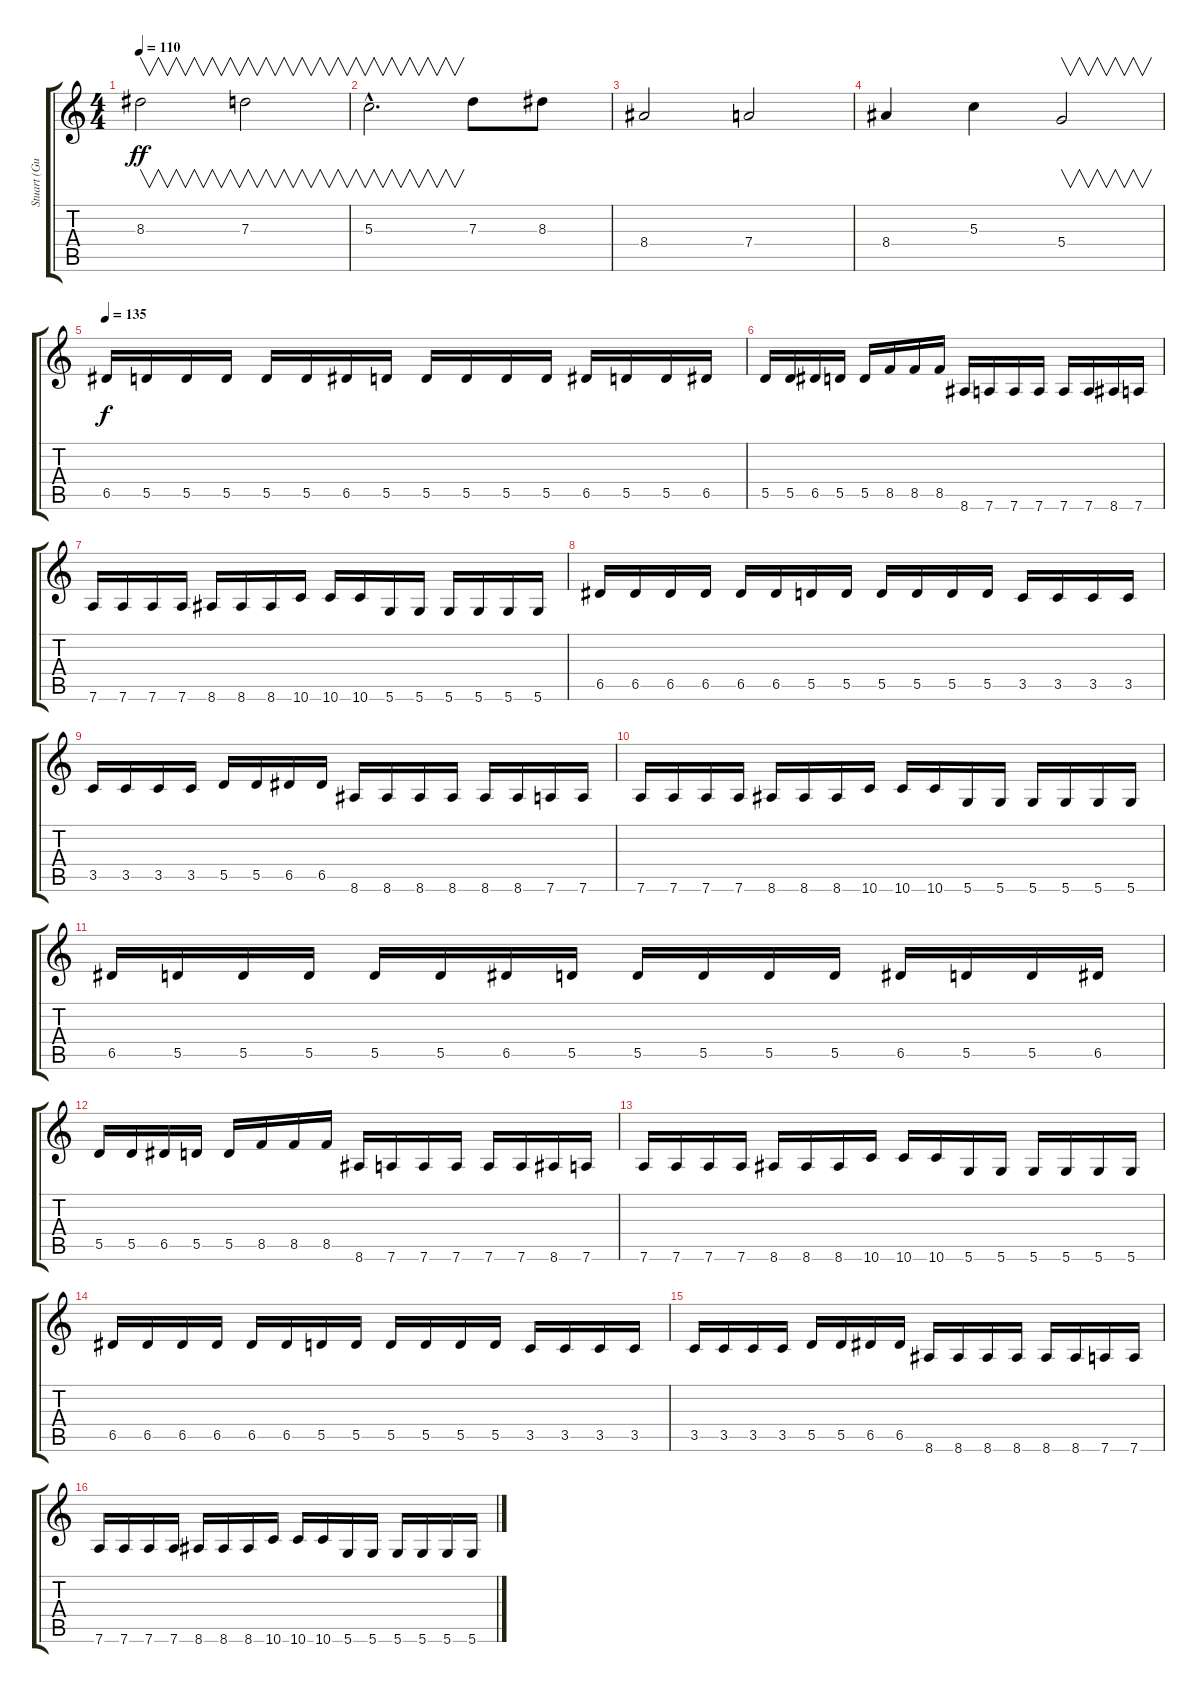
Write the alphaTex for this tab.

\track ("Stuart (Guitar)" "Stuart (Gu") {instrument distortionguitar}
\staff {score tabs}
\tuning (E4 B3 G3 D3 A2 D2) {hide}
\ts (4 4)
\tempo 110
\clef g2
\ks c
8.3.2{v dy ff} 7.3.2{v} |
5.3{hac}.2{v d} 7.3.8 8.3.8 |
8.4.2 7.4.2 |
8.4.4 5.3.4 5.4.2{v} |
\tempo 135
6.5.16{dy f} 5.5.16 5.5.16 5.5.16 5.5.16 5.5.16 6.5.16 5.5.16 5.5.16 5.5.16 5.5.16 5.5.16 6.5.16 5.5.16 5.5.16 6.5.16 |
5.5.16 5.5.16 6.5.16 5.5.16 5.5.16 8.5.16 8.5.16 8.5.16 8.6.16 7.6.16 7.6.16 7.6.16 7.6.16 7.6.16 8.6.16 7.6.16 |
7.6.16 7.6.16 7.6.16 7.6.16 8.6.16 8.6.16 8.6.16 10.6.16 10.6.16 10.6.16 5.6.16 5.6.16 5.6.16 5.6.16 5.6.16 5.6.16 |
6.5.16 6.5.16 6.5.16 6.5.16 6.5.16 6.5.16 5.5.16 5.5.16 5.5.16 5.5.16 5.5.16 5.5.16 3.5.16 3.5.16 3.5.16 3.5.16 |
3.5.16 3.5.16 3.5.16 3.5.16 5.5.16 5.5.16 6.5.16 6.5.16 8.6.16 8.6.16 8.6.16 8.6.16 8.6.16 8.6.16 7.6.16 7.6.16 |
7.6.16 7.6.16 7.6.16 7.6.16 8.6.16 8.6.16 8.6.16 10.6.16 10.6.16 10.6.16 5.6.16 5.6.16 5.6.16 5.6.16 5.6.16 5.6.16 |
6.5.16 5.5.16 5.5.16 5.5.16 5.5.16 5.5.16 6.5.16 5.5.16 5.5.16 5.5.16 5.5.16 5.5.16 6.5.16 5.5.16 5.5.16 6.5.16 |
5.5.16 5.5.16 6.5.16 5.5.16 5.5.16 8.5.16 8.5.16 8.5.16 8.6.16 7.6.16 7.6.16 7.6.16 7.6.16 7.6.16 8.6.16 7.6.16 |
7.6.16 7.6.16 7.6.16 7.6.16 8.6.16 8.6.16 8.6.16 10.6.16 10.6.16 10.6.16 5.6.16 5.6.16 5.6.16 5.6.16 5.6.16 5.6.16 |
6.5.16 6.5.16 6.5.16 6.5.16 6.5.16 6.5.16 5.5.16 5.5.16 5.5.16 5.5.16 5.5.16 5.5.16 3.5.16 3.5.16 3.5.16 3.5.16 |
3.5.16 3.5.16 3.5.16 3.5.16 5.5.16 5.5.16 6.5.16 6.5.16 8.6.16 8.6.16 8.6.16 8.6.16 8.6.16 8.6.16 7.6.16 7.6.16 |
7.6.16 7.6.16 7.6.16 7.6.16 8.6.16 8.6.16 8.6.16 10.6.16 10.6.16 10.6.16 5.6.16 5.6.16 5.6.16 5.6.16 5.6.16 5.6.16
